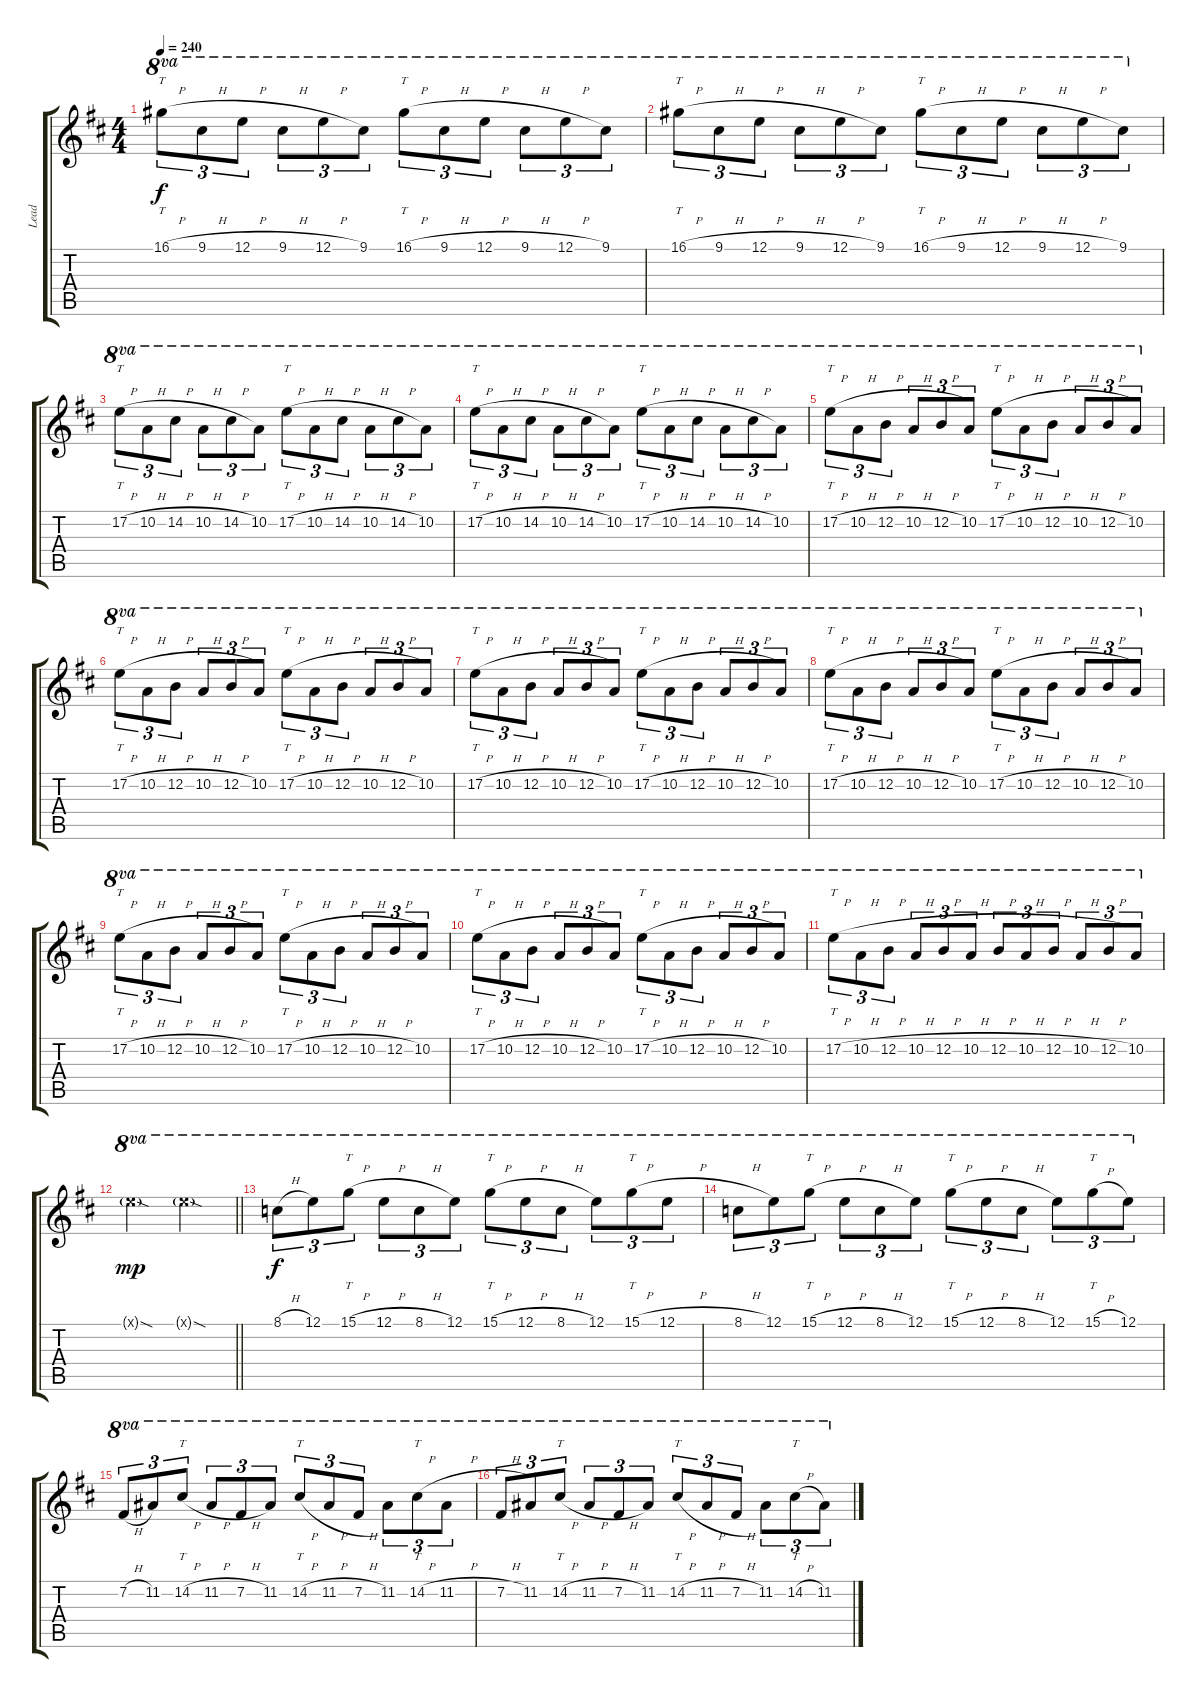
\track ("Lead" "Lead") {instrument overdrivenguitar}
\staff {score tabs}
\tuning (E4 B3 G3 D3 A2 E2) {hide}
\ts (4 4)
\tempo 240
\clef g2
\ks d
16.1{h}.8{tt tu (3 2) ot 8va dy f} 9.1{h}.8{tu (3 2) ot 8va} 12.1{h}.8{tu (3 2) ot 8va} 9.1{h}.8{tu (3 2) ot 8va} 12.1{h}.8{tu (3 2) ot 8va} 9.1.8{tu (3 2) ot 8va} 16.1{h}.8{tt tu (3 2) ot 8va} 9.1{h}.8{tu (3 2) ot 8va} 12.1{h}.8{tu (3 2) ot 8va} 9.1{h}.8{tu (3 2) ot 8va} 12.1{h}.8{tu (3 2) ot 8va} 9.1.8{tu (3 2) ot 8va} |
16.1{h}.8{tt tu (3 2) ot 8va} 9.1{h}.8{tu (3 2) ot 8va} 12.1{h}.8{tu (3 2) ot 8va} 9.1{h}.8{tu (3 2) ot 8va} 12.1{h}.8{tu (3 2) ot 8va} 9.1.8{tu (3 2) ot 8va} 16.1{h}.8{tt tu (3 2) ot 8va} 9.1{h}.8{tu (3 2) ot 8va} 12.1{h}.8{tu (3 2) ot 8va} 9.1{h}.8{tu (3 2) ot 8va} 12.1{h}.8{tu (3 2) ot 8va} 9.1.8{tu (3 2) ot 8va} |
17.2{h}.8{tt tu (3 2) ot 8va} 10.2{h}.8{tu (3 2) ot 8va} 14.2{h}.8{tu (3 2) ot 8va} 10.2{h}.8{tu (3 2) ot 8va} 14.2{h}.8{tu (3 2) ot 8va} 10.2.8{tu (3 2) ot 8va} 17.2{h}.8{tt tu (3 2) ot 8va} 10.2{h}.8{tu (3 2) ot 8va} 14.2{h}.8{tu (3 2) ot 8va} 10.2{h}.8{tu (3 2) ot 8va} 14.2{h}.8{tu (3 2) ot 8va} 10.2.8{tu (3 2) ot 8va} |
17.2{h}.8{tt tu (3 2) ot 8va} 10.2{h}.8{tu (3 2) ot 8va} 14.2{h}.8{tu (3 2) ot 8va} 10.2{h}.8{tu (3 2) ot 8va} 14.2{h}.8{tu (3 2) ot 8va} 10.2.8{tu (3 2) ot 8va} 17.2{h}.8{tt tu (3 2) ot 8va} 10.2{h}.8{tu (3 2) ot 8va} 14.2{h}.8{tu (3 2) ot 8va} 10.2{h}.8{tu (3 2) ot 8va} 14.2{h}.8{tu (3 2) ot 8va} 10.2.8{tu (3 2) ot 8va} |
17.2{h}.8{tt tu (3 2) ot 8va} 10.2{h}.8{tu (3 2) ot 8va} 12.2{h}.8{tu (3 2) ot 8va} 10.2{h}.8{tu (3 2) ot 8va} 12.2{h}.8{tu (3 2) ot 8va} 10.2.8{tu (3 2) ot 8va} 17.2{h}.8{tt tu (3 2) ot 8va} 10.2{h}.8{tu (3 2) ot 8va} 12.2{h}.8{tu (3 2) ot 8va} 10.2{h}.8{tu (3 2) ot 8va} 12.2{h}.8{tu (3 2) ot 8va} 10.2.8{tu (3 2) ot 8va} |
17.2{h}.8{tt tu (3 2) ot 8va} 10.2{h}.8{tu (3 2) ot 8va} 12.2{h}.8{tu (3 2) ot 8va} 10.2{h}.8{tu (3 2) ot 8va} 12.2{h}.8{tu (3 2) ot 8va} 10.2.8{tu (3 2) ot 8va} 17.2{h}.8{tt tu (3 2) ot 8va} 10.2{h}.8{tu (3 2) ot 8va} 12.2{h}.8{tu (3 2) ot 8va} 10.2{h}.8{tu (3 2) ot 8va} 12.2{h}.8{tu (3 2) ot 8va} 10.2.8{tu (3 2) ot 8va} |
17.2{h}.8{tt tu (3 2) ot 8va} 10.2{h}.8{tu (3 2) ot 8va} 12.2{h}.8{tu (3 2) ot 8va} 10.2{h}.8{tu (3 2) ot 8va} 12.2{h}.8{tu (3 2) ot 8va} 10.2.8{tu (3 2) ot 8va} 17.2{h}.8{tt tu (3 2) ot 8va} 10.2{h}.8{tu (3 2) ot 8va} 12.2{h}.8{tu (3 2) ot 8va} 10.2{h}.8{tu (3 2) ot 8va} 12.2{h}.8{tu (3 2) ot 8va} 10.2.8{tu (3 2) ot 8va} |
17.2{h}.8{tt tu (3 2) ot 8va} 10.2{h}.8{tu (3 2) ot 8va} 12.2{h}.8{tu (3 2) ot 8va} 10.2{h}.8{tu (3 2) ot 8va} 12.2{h}.8{tu (3 2) ot 8va} 10.2.8{tu (3 2) ot 8va} 17.2{h}.8{tt tu (3 2) ot 8va} 10.2{h}.8{tu (3 2) ot 8va} 12.2{h}.8{tu (3 2) ot 8va} 10.2{h}.8{tu (3 2) ot 8va} 12.2{h}.8{tu (3 2) ot 8va} 10.2.8{tu (3 2) ot 8va} |
17.2{h}.8{tt tu (3 2) ot 8va} 10.2{h}.8{tu (3 2) ot 8va} 12.2{h}.8{tu (3 2) ot 8va} 10.2{h}.8{tu (3 2) ot 8va} 12.2{h}.8{tu (3 2) ot 8va} 10.2.8{tu (3 2) ot 8va} 17.2{h}.8{tt tu (3 2) ot 8va} 10.2{h}.8{tu (3 2) ot 8va} 12.2{h}.8{tu (3 2) ot 8va} 10.2{h}.8{tu (3 2) ot 8va} 12.2{h}.8{tu (3 2) ot 8va} 10.2.8{tu (3 2) ot 8va} |
17.2{h}.8{tt tu (3 2) ot 8va} 10.2{h}.8{tu (3 2) ot 8va} 12.2{h}.8{tu (3 2) ot 8va} 10.2{h}.8{tu (3 2) ot 8va} 12.2{h}.8{tu (3 2) ot 8va} 10.2.8{tu (3 2) ot 8va} 17.2{h}.8{tt tu (3 2) ot 8va} 10.2{h}.8{tu (3 2) ot 8va} 12.2{h}.8{tu (3 2) ot 8va} 10.2{h}.8{tu (3 2) ot 8va} 12.2{h}.8{tu (3 2) ot 8va} 10.2.8{tu (3 2) ot 8va} |
17.2{h}.8{tt tu (3 2) ot 8va} 10.2{h}.8{tu (3 2) ot 8va} 12.2{h}.8{tu (3 2) ot 8va} 10.2{h}.8{tu (3 2) ot 8va} 12.2{h}.8{tu (3 2) ot 8va} 10.2{h}.8{tu (3 2) ot 8va} 12.2{h}.8{tu (3 2) ot 8va} 10.2{h}.8{tu (3 2) ot 8va} 12.2{h}.8{tu (3 2) ot 8va} 10.2{h}.8{tu (3 2) ot 8va} 12.2{h}.8{tu (3 2) ot 8va} 10.2.8{tu (3 2) ot 8va} |
\barLineRight lightlight
12.1{sod g x}.2{ot 8va dy mp} 12.1{sod g x}.2{ot 8va} |
8.1{h}.8{tu (3 2) ot 8va dy f} 12.1.8{tu (3 2) ot 8va} 15.1{h}.8{tt tu (3 2) ot 8va} 12.1{h}.8{tu (3 2) ot 8va} 8.1{h}.8{tu (3 2) ot 8va} 12.1.8{tu (3 2) ot 8va} 15.1{h}.8{tt tu (3 2) ot 8va} 12.1{h}.8{tu (3 2) ot 8va} 8.1{h}.8{tu (3 2) ot 8va} 12.1.8{tu (3 2) ot 8va} 15.1{h}.8{tt tu (3 2) ot 8va} 12.1{h}.8{tu (3 2) ot 8va} |
8.1{h}.8{tu (3 2) ot 8va} 12.1.8{tu (3 2) ot 8va} 15.1{h}.8{tt tu (3 2) ot 8va} 12.1{h}.8{tu (3 2) ot 8va} 8.1{h}.8{tu (3 2) ot 8va} 12.1.8{tu (3 2) ot 8va} 15.1{h}.8{tt tu (3 2) ot 8va} 12.1{h}.8{tu (3 2) ot 8va} 8.1{h}.8{tu (3 2) ot 8va} 12.1.8{tu (3 2) ot 8va} 15.1{h}.8{tt tu (3 2) ot 8va} 12.1.8{tu (3 2) ot 8va} |
7.2{h}.8{tu (3 2) ot 8va} 11.2.8{tu (3 2) ot 8va} 14.2{h}.8{tt tu (3 2) ot 8va} 11.2{h}.8{tu (3 2) ot 8va} 7.2{h}.8{tu (3 2) ot 8va} 11.2.8{tu (3 2) ot 8va} 14.2{h}.8{tt tu (3 2) ot 8va} 11.2{h}.8{tu (3 2) ot 8va} 7.2{h}.8{tu (3 2) ot 8va} 11.2.8{tu (3 2) ot 8va} 14.2{h}.8{tt tu (3 2) ot 8va} 11.2{h}.8{tu (3 2) ot 8va} |
7.2{h}.8{tu (3 2) ot 8va} 11.2.8{tu (3 2) ot 8va} 14.2{h}.8{tt tu (3 2) ot 8va} 11.2{h}.8{tu (3 2) ot 8va} 7.2{h}.8{tu (3 2) ot 8va} 11.2.8{tu (3 2) ot 8va} 14.2{h}.8{tt tu (3 2) ot 8va} 11.2{h}.8{tu (3 2) ot 8va} 7.2{h}.8{tu (3 2) ot 8va} 11.2.8{tu (3 2) ot 8va} 14.2{h}.8{tt tu (3 2) ot 8va} 11.2.8{tu (3 2) ot 8va}
